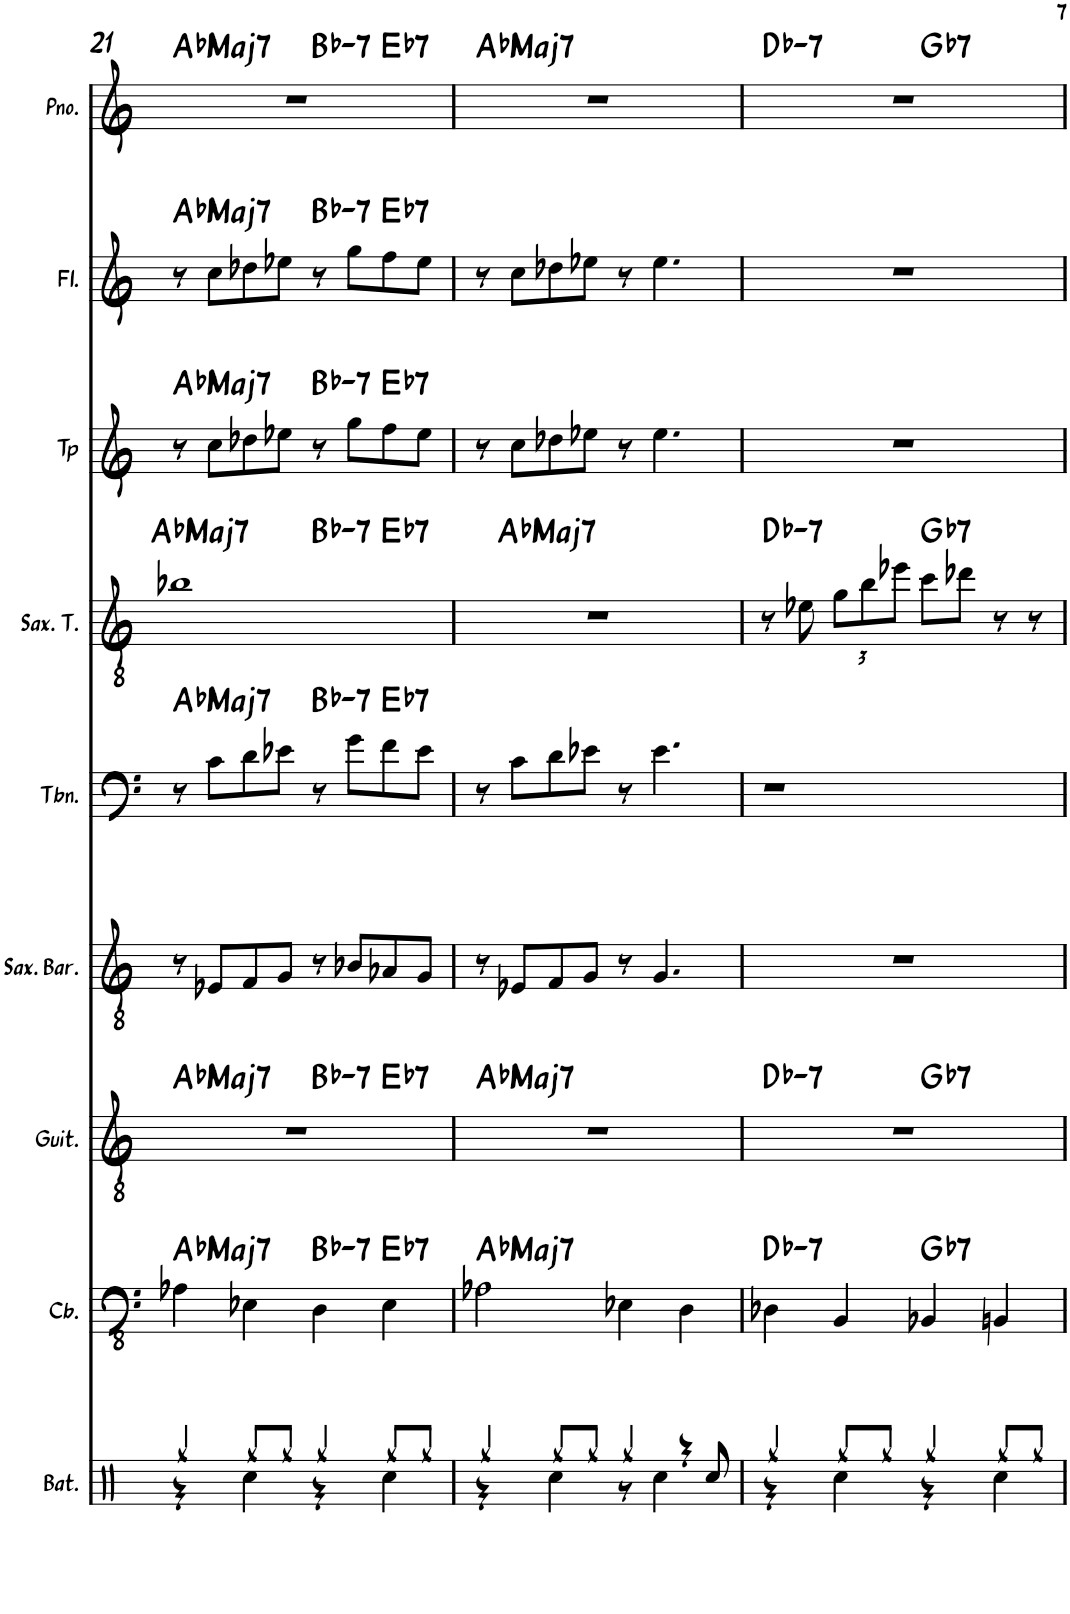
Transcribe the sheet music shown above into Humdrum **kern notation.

**kern	**kern	**harte	**kern	**harte	**kern	**kern	**harte	**kern	**harte	**kern	**harte	**kern	**harte	**kern	**harte
*part9	*part8	*part8	*part7	*part7	*part6	*part5	*part5	*part4	*part4	*part3	*part3	*part2	*part2	*part1	*part1
*staff9	*staff8	*	*staff7	*	*staff6	*staff5	*	*staff4	*	*staff3	*	*staff2	*	*staff1	*
*I"Set de batterie	*I"Contrebasse	*	*I"Guitare acoustique	*	*I"Saxophone baryton	*I"Trombone	*	*I"Saxophone ténor	*	*I"Trompette	*	*I"Flûte	*	*I"Piano	*
*I'Bat.	*I'Cb.	*	*I'Guit.	*	*I'Sax. Bar.	*I'Tbn.	*	*I'Sax. T.	*	*I'Tp	*	*I'Fl.	*	*I'Pno.	*
!!LO:PB:g=z
*clefX	*clefFv4	*	*clefGv2	*	*clefGv2	*clefF4	*	*clefGv2	*	*clefG2	*	*clefG2	*	*clefG2	*
*	*Trd7c12	*	*	*	*Trd12c21	*	*	*Trd8c14	*	*Trd1c2	*	*	*	*	*
*k[]	*k[]	*	*k[]	*	*k[]	*k[]	*	*k[]	*	*k[]	*	*k[]	*	*k[]	*
*M4/4	*M4/4	*	*M4/4	*	*M4/4	*M4/4	*	*M4/4	*	*M4/4	*	*M4/4	*	*M4/4	*
*met(c)	*met(c)	*	*met(c)	*	*met(c)	*met(c)	*	*met(c)	*	*met(c)	*	*met(c)	*	*met(c)	*
=21	=21	=21	=21	=21	=21	=21	=21	=21	=21	=21	=21	=21	=21	=21	=21
*^	*	*	*	*	*	*	*	*	*	*	*	*	*	*	*
!	!	!	!LO:H:kt=Maj7	!	!LO:H:kt=Maj7	!	!	!LO:H:kt=Maj7	!	!LO:H:kt=Maj7	!	!LO:H:kt=Maj7	!	!LO:H:kt=Maj7	!	!LO:H:kt=Maj7
*	*	*	*	*^	*	*	*	*	*^	*	*	*	*	*	*^	*
*	*	*	*	*	*^	*	*	*	*	*	*^	*	*	*	*	*	*	*^	*
4Rgg/	4r	4AA-X\	Ab:maj7	1r	2ryy	2.ryy	Ab:maj7	8r	8r	Ab:maj7	1b-X	2ryy	2.ryy	Ab:maj7	8r	Ab:maj7	8r	Ab:maj7	1r	2ryy	2.ryy	Ab:maj7
.	.	.	.	.	.	.	.	8E-X/L	8c\L	.	.	.	.	.	8cc\L	.	8cc\L	.	.	.	.	.
8Rgg/L	4Rcc\	4EE-X\	.	.	.	.	.	8F/	8d\	.	.	.	.	.	8dd-X\	.	8dd-X\	.	.	.	.	.
8Rgg/J	.	.	.	.	.	.	.	8G/J	8e-X\J	.	.	.	.	.	8ee-X\J	.	8ee-X\J	.	.	.	.	.
!	!	!	!LO:H:kt=7	!	!	!	!LO:H:kt=7	!	!	!LO:H:kt=7	!	!	!	!LO:H:kt=7	!	!LO:H:kt=7	!	!LO:H:kt=7	!	!	!	!LO:H:kt=7
4Rgg/	4r	4DD\	Bb:min7	.	2ryy	.	Bb:min7	8r	8r	Bb:min7	.	2ryy	.	Bb:min7	8r	Bb:min7	8r	Bb:min7	.	2ryy	.	Bb:min7
.	.	.	.	.	.	.	.	8B-X/L	8g\L	.	.	.	.	.	8gg\L	.	8gg\L	.	.	.	.	.
!	!	!	!LO:H:kt=7	!	!	!	!LO:H:kt=7	!	!	!LO:H:kt=7	!	!	!	!LO:H:kt=7	!	!LO:H:kt=7	!	!LO:H:kt=7	!	!	!	!LO:H:kt=7
8Rgg/L	4Rcc\	4EE-\	Eb:7	.	.	4ryy	Eb:7	8A-X/	8f\	Eb:7	.	.	4ryy	Eb:7	8ff\	Eb:7	8ff\	Eb:7	.	.	4ryy	Eb:7
8Rgg/J	.	.	.	.	.	.	.	8G/J	8e-\J	.	.	.	.	.	8ee-\J	.	8ee-\J	.	.	.	.	.
=22	=22	=22	=22	=22	=22	=22	=22	=22	=22	=22	=22	=22	=22	=22	=22	=22	=22	=22	=22	=22	=22	=22
!	!	!	!LO:H:kt=Maj7	!	!	!	!LO:H:kt=Maj7	!	!	!	!	!	!	!LO:H:kt=Maj7	!	!	!	!	!	!	!	!LO:H:kt=Maj7
*	*	*	*	*v	*v	*v	*	*	*	*	*v	*v	*v	*	*	*	*	*	*v	*v	*v	*
4Rgg/	4r	2AA-X\	Ab:maj7	1r	Ab:maj7	8r	8r	.	1r	Ab:maj7	8r	.	8r	.	1r	Ab:maj7
.	.	.	.	.	.	8E-X/L	8c\L	.	.	.	8cc\L	.	8cc\L	.	.	.
8Rgg/L	4Rcc\	.	.	.	.	8F/	8d\	.	.	.	8dd-X\	.	8dd-X\	.	.	.
8Rgg/J	.	.	.	.	.	8G/J	8e-X\J	.	.	.	8ee-X\J	.	8ee-X\J	.	.	.
4Rgg/	8r	4EE-X\	.	.	.	8r	8r	.	.	.	8r	.	8r	.	.	.
.	4Rcc\	.	.	.	.	4.G/	4.e-\	.	.	.	4.ee-\	.	4.ee-\	.	.	.
4r	.	4DD\	.	.	.	.	.	.	.	.	.	.	.	.	.	.
.	8Rcc/	.	.	.	.	.	.	.	.	.	.	.	.	.	.	.
=23	=23	=23	=23	=23	=23	=23	=23	=23	=23	=23	=23	=23	=23	=23	=23	=23
!	!	!	!LO:H:kt=7	!	!LO:H:kt=7	!	!	!	!	!LO:H:kt=7	!	!	!	!	!	!LO:H:kt=7
*	*	*	*	*^	*	*	*	*	*	*	*	*	*	*	*^	*
4Rgg/	4r	4DD-X\	Db:min7	1r	2ryy	Db:min7	1r	1r	.	8r	Db:min7	1r	.	1r	.	1r	2ryy	Db:min7
.	.	.	.	.	.	.	.	.	.	8e-X\	.	.	.	.	.	.	.	.
*	*	*	*	*	*	*	*	*	*	*Xbrackettup	*	*	*	*	*	*	*	*
8Rgg/L	4Rcc\	4BBB/	.	.	.	.	.	.	.	12g\L	.	.	.	.	.	.	.	.
.	.	.	.	.	.	.	.	.	.	12b\	.	.	.	.	.	.	.	.
8Rgg/J	.	.	.	.	.	.	.	.	.	.	.	.	.	.	.	.	.	.
.	.	.	.	.	.	.	.	.	.	12ee-X\J	.	.	.	.	.	.	.	.
!	!	!	!LO:H:kt=7	!	!	!LO:H:kt=7	!	!	!	!	!LO:H:kt=7	!	!	!	!	!	!	!LO:H:kt=7
4Rgg/	4r	4BBB-X/	Gb:7	.	2ryy	Gb:7	.	.	.	8cc\L	Gb:7	.	.	.	.	.	2ryy	Gb:7
.	.	.	.	.	.	.	.	.	.	8dd-X\J	.	.	.	.	.	.	.	.
8Rgg/L	4Rcc\	4BBBn/	.	.	.	.	.	.	.	8r	.	.	.	.	.	.	.	.
8Rgg/J	.	.	.	.	.	.	.	.	.	8r	.	.	.	.	.	.	.	.
*v	*v	*	*	*v	*v	*	*	*	*	*	*	*	*	*	*	*v	*v	*
=	=	=	=	=	=	=	=	=	=	=	=	=	=	=	=
*-	*-	*-	*-	*-	*-	*-	*-	*-	*-	*-	*-	*-	*-	*-	*-
